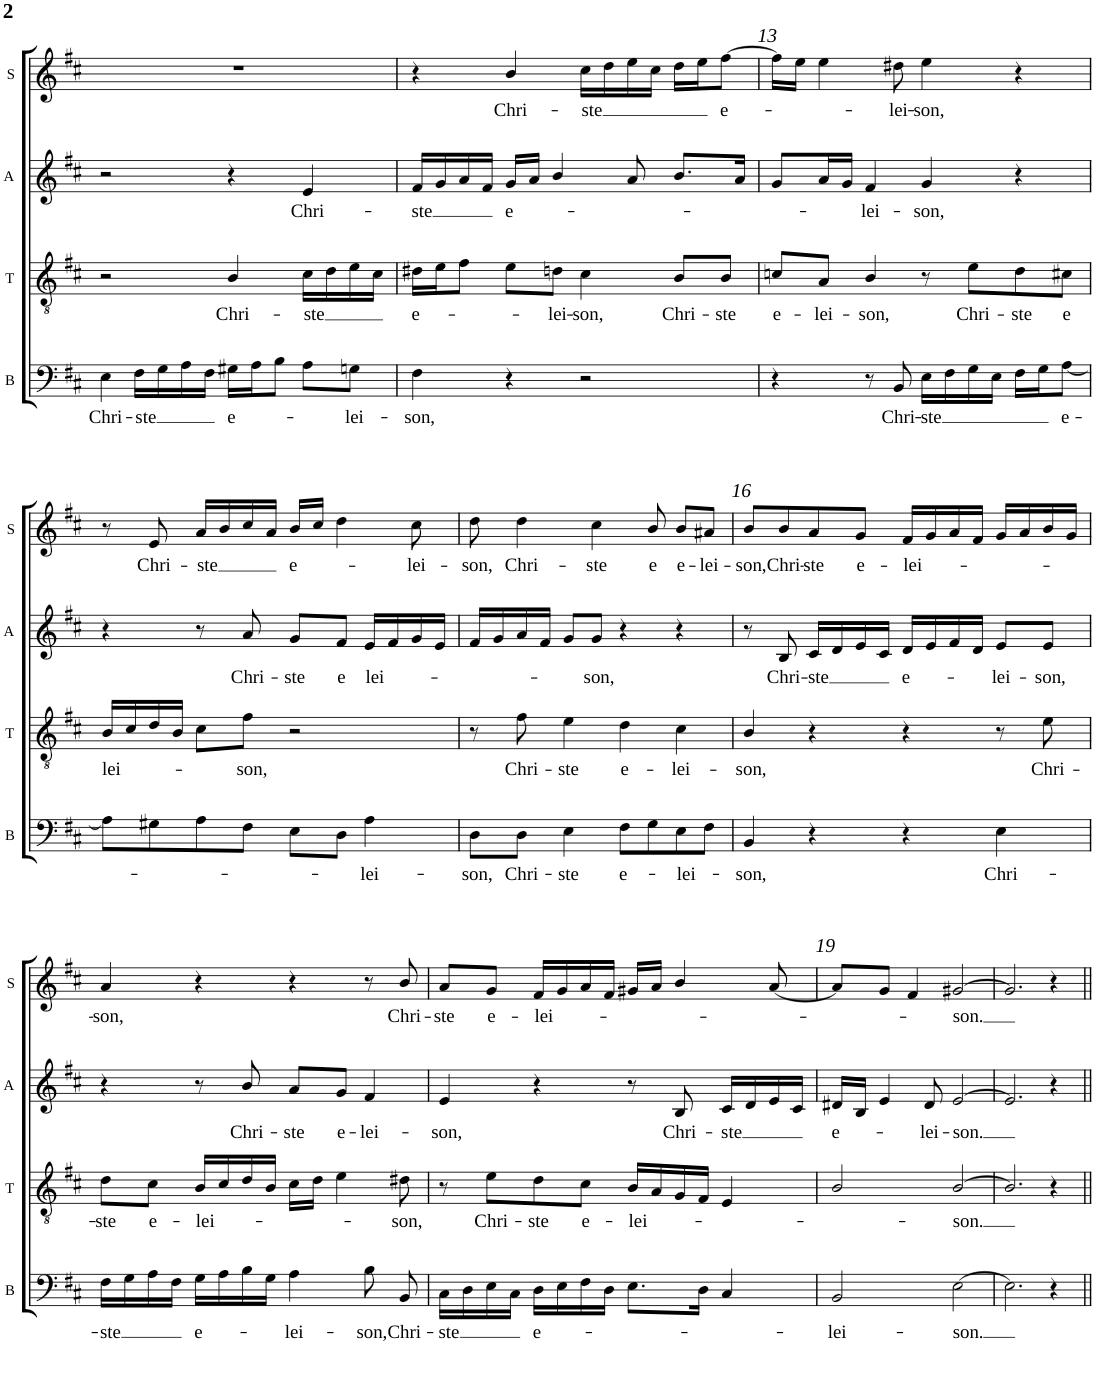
**kern	**text	**kern	**text	**kern	**text	**kern	**text
*part4	*part4	*part3	*part3	*part2	*part2	*part1	*part1
*staff4	*staff4	*staff3	*staff3	*staff2	*staff2	*staff1	*staff1
*I"Bass	*	*I"Tenor	*	*I"Alto	*	*I"Soprano	*
*I'B	*	*I'T	*	*I'A	*	*I'S	*
!!LO:PB:g=z
*clefF4	*	*clefGv2	*	*clefG2	*	*clefG2	*
*k[f#c#]	*	*k[f#c#]	*	*k[f#c#]	*	*k[f#c#]	*
*M4/4	*	*M4/4	*	*M4/4	*	*M4/4	*
=11	=11	=11	=11	=11	=11	=11	=11
!	!LO:LY:b	!	!	!	!	!	!
4E\	Chri-	2r	.	2r	.	1r	.
!	!LO:LY:b	!	!	!	!	!	!
16F#\LL	-ste	.	.	.	.	.	.
16G\	.	.	.	.	.	.	.
16A\	.	.	.	.	.	.	.
16F#\JJ	.	.	.	.	.	.	.
!	!LO:LY:b	!	!LO:LY:b	!	!	!	!
16G#X\LL	e-	4B/	Chri-	4r	.	.	.
16A\J	.	.	.	.	.	.	.
8B\J	.	.	.	.	.	.	.
!	!	!	!LO:LY:b	!	!LO:LY:b	!	!
8A\L	.	16c#\LL	-ste	4e/	Chri-	.	.
.	.	16d\	.	.	.	.	.
!	!LO:LY:b	!	!	!	!	!	!
8Gn\J	-lei-	16e\	.	.	.	.	.
.	.	16c#\JJ	.	.	.	.	.
=12	=12	=12	=12	=12	=12	=12	=12
!	!LO:LY:b	!	!LO:LY:b	!	!LO:LY:b	!	!
4F#\	-son,	16d#X\LL	e-	16f#/LL	-ste	4r	.
.	.	16e\J	.	16g/	.	.	.
.	.	8f#\J	.	16a/	.	.	.
.	.	.	.	16f#/JJ	.	.	.
!	!	!	!	!	!LO:LY:b	!	!LO:LY:b
4r	.	8e\L	.	16g/LL	e-	4b/	Chri-
.	.	.	.	16a/JJ	.	.	.
!	!	!	!LO:LY:b	!	!	!	!
.	.	8dn\J	-lei-	4b/	.	.	.
!	!	!	!LO:LY:b	!	!	!	!LO:LY:b
2r	.	4c#\	-son,	.	.	16cc#\LL	-ste
.	.	.	.	.	.	16dd\	.
.	.	.	.	8a/	.	16ee\	.
.	.	.	.	.	.	16cc#\JJ	.
!	!	!	!LO:LY:b	!	!	!	!
.	.	8B/L	Chri-	8.b/L	.	16dd\LL	.
.	.	.	.	.	.	16ee\J	.
!	!	!	!LO:LY:b	!	!	!	!LO:LY:b
.	.	8B/J	-ste	.	.	[>8ff#\J	e-
.	.	.	.	16a/Jk	.	.	.
=13	=13	=13	=13	=13	=13	=13	=13
!	!	!	!LO:LY:b	!	!	!	!
4r	.	8cn/L	e-	8g/L	.	16ff#\LL]	.
.	.	.	.	.	.	16ee\JJ	.
!	!	!	!LO:LY:b	!	!	!	!
.	.	8A/J	-lei-	16a/L	.	4ee\	.
.	.	.	.	16g/JJ	.	.	.
!	!	!	!LO:LY:b	!	!LO:LY:b	!	!
8r	.	4B/	-son,	4f#/	-lei-	.	.
!	!LO:LY:b	!	!	!	!	!	!LO:LY:b
8BB/	Chri-	.	.	.	.	8dd#X\	-lei-
!	!LO:LY:b	!	!	!	!LO:LY:b	!	!LO:LY:b
16E\LL	-ste	8r	.	4g/	-son,	4ee\	-son,
16F#\	.	.	.	.	.	.	.
!	!	!	!LO:LY:b	!	!	!	!
16G\	.	8e\L	Chri-	.	.	.	.
16E\JJ	.	.	.	.	.	.	.
!	!	!	!LO:LY:b	!	!	!	!
16F#\LL	.	8d\	-ste	4r	.	4r	.
16G\J	.	.	.	.	.	.	.
!	!LO:LY:b	!	!LO:LY:b	!	!	!	!
[<8A\J	e-	8c#X\J	e	.	.	.	.
!!LO:LB:g=z
=14	=14	=14	=14	=14	=14	=14	=14
!	!	!	!LO:LY:b	!	!	!	!
8A\L]	.	16B/LL	lei-	4r	.	8r	.
.	.	16c#/	.	.	.	.	.
!	!	!	!	!	!	!	!LO:LY:b
8G#X\	.	16d/	.	.	.	8e/	Chri-
.	.	16B/JJ	.	.	.	.	.
!	!	!	!	!	!	!	!LO:LY:b
8A\	.	8c#\L	.	8r	.	16a/LL	-ste
.	.	.	.	.	.	16b/	.
!	!	!	!LO:LY:b	!	!LO:LY:b	!	!
8F#\J	.	8f#\J	-son,	8a/	Chri-	16cc#/	.
.	.	.	.	.	.	16a/JJ	.
!	!	!	!	!	!LO:LY:b	!	!LO:LY:b
8E\L	.	2r	.	8g/L	-ste	16b/LL	e-
.	.	.	.	.	.	16cc#/JJ	.
!	!	!	!	!	!LO:LY:b	!	!
8D\J	.	.	.	8f#/J	e	4dd\	.
!	!LO:LY:b	!	!	!	!LO:LY:b	!	!
4A\	-lei-	.	.	16e/LL	lei-	.	.
.	.	.	.	16f#/	.	.	.
!	!	!	!	!	!	!	!LO:LY:b
.	.	.	.	16g/	.	8cc#\	-lei-
.	.	.	.	16e/JJ	.	.	.
=15	=15	=15	=15	=15	=15	=15	=15
!	!LO:LY:b	!	!	!	!	!	!LO:LY:b
8D\L	-son,	8r	.	16f#/LL	.	8dd\	-son,
.	.	.	.	16g/	.	.	.
!	!LO:LY:b	!	!LO:LY:b	!	!	!	!LO:LY:b
8D\J	Chri-	8f#\	Chri-	16a/	.	4dd\	Chri-
.	.	.	.	16f#/JJ	.	.	.
!	!LO:LY:b	!	!LO:LY:b	!	!	!	!
4E\	-ste	4e\	-ste	8g/L	.	.	.
!	!	!	!	!	!LO:LY:b	!	!LO:LY:b
.	.	.	.	8g/J	-son,	4cc#\	-ste
!	!LO:LY:b	!	!LO:LY:b	!	!	!	!
8F#\L	e-	4d\	e-	4r	.	.	.
!	!	!	!	!	!	!	!LO:LY:b
8G\	.	.	.	.	.	8b/	e
!	!LO:LY:b	!	!LO:LY:b	!	!	!	!LO:LY:b
8E\	-lei-	4c#\	-lei-	4r	.	8b/L	e-
!	!	!	!	!	!	!	!LO:LY:b
8F#\J	.	.	.	.	.	8a#X/J	-lei-
=16	=16	=16	=16	=16	=16	=16	=16
!	!LO:LY:b	!	!LO:LY:b	!	!	!	!LO:LY:b
4BB/	-son,	4B/	-son,	8r	.	8b/L	-son,
!	!	!	!	!	!LO:LY:b	!	!LO:LY:b
.	.	.	.	8B/	Chri-	8b/	Chri-
!	!	!	!	!	!LO:LY:b	!	!LO:LY:b
4r	.	4r	.	16c#/LL	-ste	8a/	-ste
.	.	.	.	16d/	.	.	.
!	!	!	!	!	!	!	!LO:LY:b
.	.	.	.	16e/	.	8g/J	e-
.	.	.	.	16c#/JJ	.	.	.
!	!	!	!	!	!LO:LY:b	!	!LO:LY:b
4r	.	4r	.	16d/LL	e-	16f#/LL	-lei-
.	.	.	.	16e/	.	16g/	.
.	.	.	.	16f#/	.	16a/	.
.	.	.	.	16d/JJ	.	16f#/JJ	.
!	!LO:LY:b	!	!	!	!LO:LY:b	!	!
4E\	Chri-	8r	.	8e/L	-lei-	16g/LL	.
.	.	.	.	.	.	16a/	.
!	!	!	!LO:LY:b	!	!LO:LY:b	!	!
.	.	8e\	Chri-	8e/J	-son,	16b/	.
.	.	.	.	.	.	16g/JJ	.
!!LO:LB:g=z
=17	=17	=17	=17	=17	=17	=17	=17
!	!LO:LY:b	!	!LO:LY:b	!	!	!	!LO:LY:b
16F#\LL	-ste	8d\L	-ste	4r	.	4a/	-son,
16G\	.	.	.	.	.	.	.
!	!	!	!LO:LY:b	!	!	!	!
16A\	.	8c#\J	e-	.	.	.	.
16F#\JJ	.	.	.	.	.	.	.
!	!LO:LY:b	!	!LO:LY:b	!	!	!	!
16G\LL	e-	16B/LL	-lei-	8r	.	4r	.
16A\	.	16c#/	.	.	.	.	.
!	!	!	!	!	!LO:LY:b	!	!
16B\	.	16d/	.	8b/	Chri-	.	.
16G\JJ	.	16B/JJ	.	.	.	.	.
!	!LO:LY:b	!	!	!	!LO:LY:b	!	!
4A\	-lei-	16c#\LL	.	8a/L	-ste	4r	.
.	.	16d\JJ	.	.	.	.	.
!	!	!	!	!	!LO:LY:b	!	!
.	.	4e\	.	8g/J	e-	.	.
!	!LO:LY:b	!	!	!	!LO:LY:b	!	!
8B\	-son,	.	.	4f#/	-lei-	8r	.
!	!LO:LY:b	!	!LO:LY:b	!	!	!	!LO:LY:b
8BB/	Chri-	8d#X\	-son,	.	.	8b/	Chri-
=18	=18	=18	=18	=18	=18	=18	=18
!	!LO:LY:b	!	!	!	!LO:LY:b	!	!LO:LY:b
16C#\LL	-ste	8r	.	4e/	-son,	8a/L	-ste
16D\	.	.	.	.	.	.	.
!	!	!	!LO:LY:b	!	!	!	!LO:LY:b
16E\	.	8e\L	Chri-	.	.	8g/J	e-
16C#\JJ	.	.	.	.	.	.	.
!	!LO:LY:b	!	!LO:LY:b	!	!	!	!LO:LY:b
16D\LL	e-	8d\	-ste	4r	.	16f#/LL	-lei-
16E\	.	.	.	.	.	16g/	.
!	!	!	!LO:LY:b	!	!	!	!
16F#\	.	8c#\J	e-	.	.	16a/	.
16D\JJ	.	.	.	.	.	16f#/JJ	.
!	!	!	!LO:LY:b	!	!	!	!
8.E\L	.	16B/LL	-lei-	8r	.	16g#X/LL	.
.	.	16A/	.	.	.	16a/JJ	.
!	!	!	!	!	!LO:LY:b	!	!
.	.	16G/	.	8B/	Chri-	4b/	.
16D\Jk	.	16F#/JJ	.	.	.	.	.
!	!	!	!	!	!LO:LY:b	!	!
4C#/	.	4E/	.	16c#/LL	-ste	.	.
.	.	.	.	16d/	.	.	.
.	.	.	.	16e/	.	[<8a/	.
.	.	.	.	16c#/JJ	.	.	.
=19	=19	=19	=19	=19	=19	=19	=19
!	!LO:LY:b	!	!	!	!LO:LY:b	!	!
2BB/	-lei-	2B/	.	16d#X/LL	e-	8a/L]	.
.	.	.	.	16B/JJ	.	.	.
.	.	.	.	4e/	.	8g/J	.
.	.	.	.	.	.	4f#/	.
!	!	!	!	!	!LO:LY:b	!	!
.	.	.	.	8d#/	-lei-	.	.
!	!LO:LY:b	!	!LO:LY:b	!	!LO:LY:b	!	!LO:LY:b
[>2E\	-son.	[>2B/	-son.	[>2e/	-son.	[>2g#X/	-son.
=20	=20	=20	=20	=20	=20	=20	=20
2.E\]	.	2.B/]	.	2.e/]	.	2.g#/]	.
4r	.	4r	.	4r	.	4r	.
=||	=||	=||	=||	=||	=||	=||	=||
*-	*-	*-	*-	*-	*-	*-	*-
